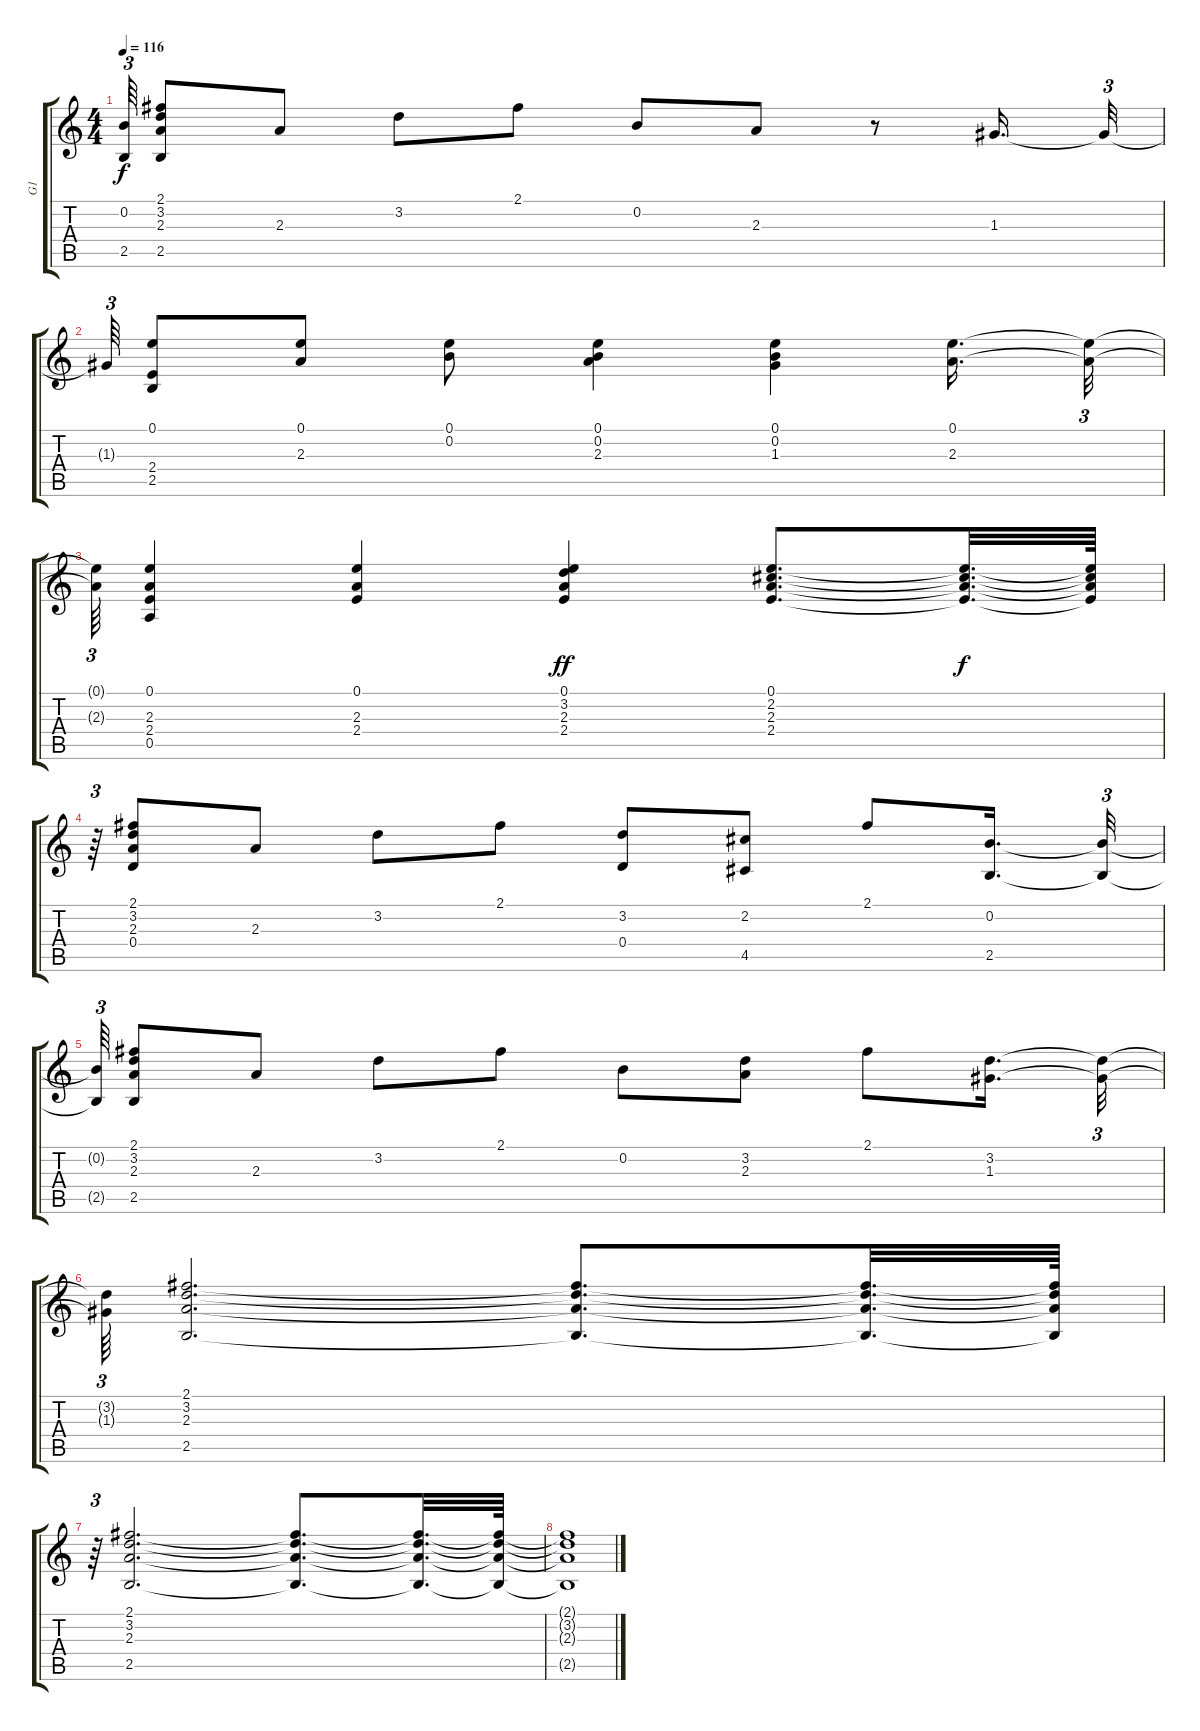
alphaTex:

\track ("G1" "G1") {instrument acousticguitarsteel}
\staff {score tabs}
\tuning (E4 B3 G3 D3 A2 E2) {hide}
\ts (4 4)
\tempo 116
\clef g2
\ks c
(0.2{t} 2.5{t}).64{tu (3 2) dy f} (2.1 3.2 2.3 2.5).8 2.3.8 3.2.8 2.1.8 0.2.8 2.3.8 r.8 1.3.16{d} 1.3{t}.32{tu (3 2)} |
1.3{t}.64{tu (3 2)} (0.1 2.4 2.5).8 (0.1 2.3).8 (0.1 0.2).8 (0.1 0.2 2.3).4 (0.1 0.2 1.3).4 (0.1 2.3).16{d} (0.1{t} 2.3{t}).32{tu (3 2)} |
(0.1{t} 2.3{t}).64{tu (3 2)} (0.1 2.3 2.4 0.5).4 (0.1 2.3 2.4).4 (0.1 3.2 2.3 2.4).4{dy ff} (0.1 2.2 2.3 2.4).8{d} (0.1{t} 2.2{t} 2.3{t} 2.4{t}).32{d dy f} (0.1{t} 2.2{t} 2.3{t} 2.4{t}).64 |
r.64{tu (3 2)} (2.1 3.2 2.3 0.4).8 2.3.8 3.2.8 2.1.8 (3.2 0.4).8 (2.2 4.5).8 2.1.8 (0.2 2.5).16{d} (0.2{t} 2.5{t}).32{tu (3 2)} |
(0.2{t} 2.5{t}).64{tu (3 2)} (2.1 3.2 2.3 2.5).8 2.3.8 3.2.8 2.1.8 0.2.8 (3.2 2.3).8 2.1.8 (3.2 1.3).16{d} (3.2{t} 1.3{t}).32{tu (3 2)} |
(3.2{t} 1.3{t}).64{tu (3 2)} (2.1 3.2 2.3 2.5).2{d} (2.1{t} 3.2{t} 2.3{t} 2.5{t}).8{d} (2.1{t} 3.2{t} 2.3{t} 2.5{t}).32{d} (2.1{t} 3.2{t} 2.3{t} 2.5{t}).64 |
r.64{tu (3 2)} (2.1 3.2 2.3 2.5).2{d} (2.1{t} 3.2{t} 2.3{t} 2.5{t}).8{d} (2.1{t} 3.2{t} 2.3{t} 2.5{t}).32{d} (2.1{t} 3.2{t} 2.3{t} 2.5{t}).64 |
(2.1{t} 3.2{t} 2.3{t} 2.5{t}).1
